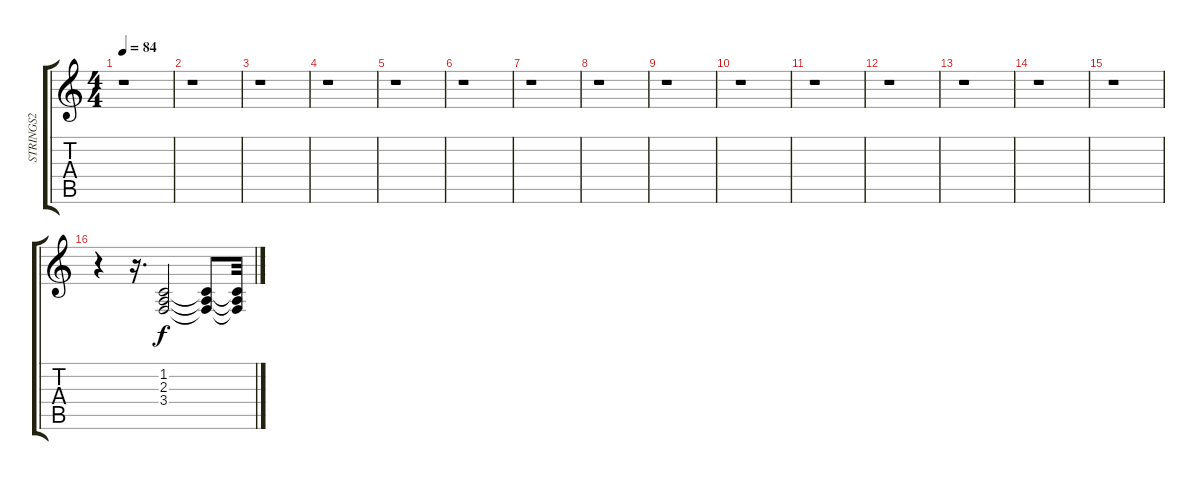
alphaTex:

\track ("STRINGS2" "STRINGS2") {instrument stringensemble2}
\staff {score tabs}
\tuning (E4 B3 G3 D3 A2 E2) {hide}
\ts (4 4)
\tempo 84
\clef g2
\ks c
r.1{dy f} |
r.1 |
r.1 |
r.1 |
r.1 |
r.1 |
r.1 |
r.1 |
r.1 |
r.1 |
r.1 |
r.1 |
r.1 |
r.1 |
r.1 |
r.4 r.16{d} (1.2 2.3 3.4).2 (1.2{t} 2.3{t} 3.4{t}).8 (1.2{t} 2.3{t} 3.4{t}).32
